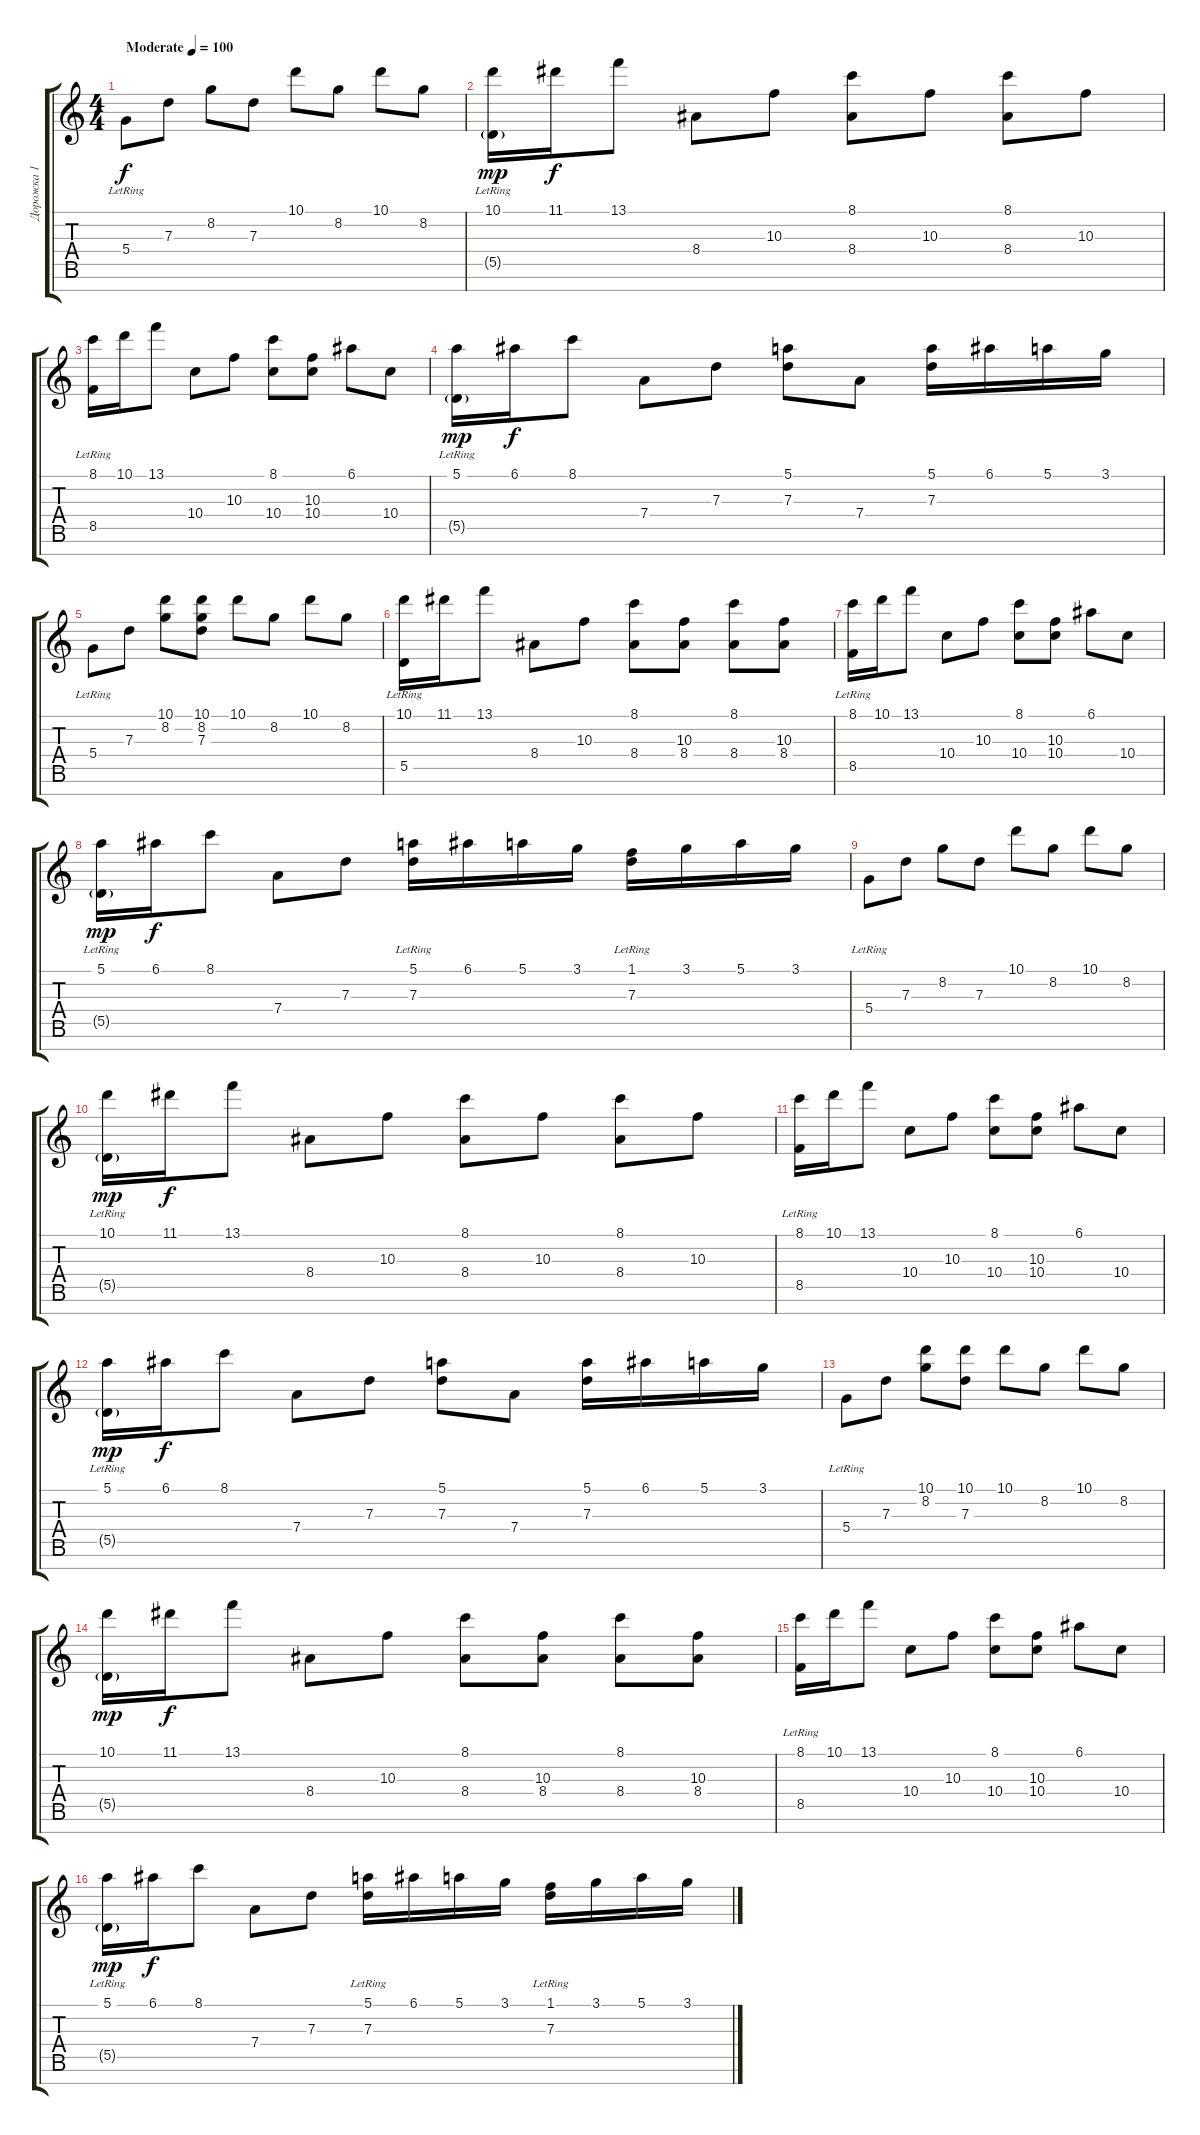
\track ("Дорожка 1" "Дорожка 1") {instrument acousticguitarsteel}
\staff {score tabs}
\tuning (E4 B3 G3 D3 A2 E2 B1) {hide}
\ts (4 4)
\tempo (100 "Moderate")
\clef g2
\ks c
5.4{lr}.8{dy f instrument acousticguitarsteel} 7.3.8 8.2.8 7.3.8 10.1.8 8.2.8 10.1.8 8.2.8 |
(10.1 5.5{g lr}).16{dy mp} 11.1.16{dy f} 13.1.8 8.4.8 10.3.8 (8.1 8.4).8 10.3.8 (8.1 8.4).8 10.3.8 |
(8.1 8.5{lr}).16 10.1.16 13.1.8 10.4.8 10.3.8 (8.1 10.4).8 (10.3 10.4).8 6.1.8 10.4.8 |
(5.1 5.5{g lr}).16{dy mp} 6.1.16{dy f} 8.1.8 7.4.8 7.3.8 (5.1 7.3).8 7.4.8 (5.1 7.3).16 6.1.16 5.1.16 3.1.16 |
5.4{lr}.8 7.3.8 (10.1 8.2).8 (10.1 8.2 7.3).8 10.1.8 8.2.8 10.1.8 8.2.8 |
(10.1 5.5{lr}).16 11.1.16 13.1.8 8.4.8 10.3.8 (8.1 8.4).8 (10.3 8.4).8 (8.1 8.4).8 (10.3 8.4).8 |
(8.1 8.5{lr}).16 10.1.16 13.1.8 10.4.8 10.3.8 (8.1 10.4).8 (10.3 10.4).8 6.1.8 10.4.8 |
(5.1 5.5{g lr}).16{dy mp} 6.1.16{dy f} 8.1.8 7.4.8 7.3.8 (5.1 7.3{lr}).16 6.1.16 5.1.16 3.1.16 (1.1 7.3{lr}).16 3.1.16 5.1.16 3.1.16 |
5.4{lr}.8 7.3.8 8.2.8 7.3.8 10.1.8 8.2.8 10.1.8 8.2.8 |
(10.1 5.5{g lr}).16{dy mp} 11.1.16{dy f} 13.1.8 8.4.8 10.3.8 (8.1 8.4).8 10.3.8 (8.1 8.4).8 10.3.8 |
(8.1 8.5{lr}).16 10.1.16 13.1.8 10.4.8 10.3.8 (8.1 10.4).8 (10.3 10.4).8 6.1.8 10.4.8 |
(5.1 5.5{g lr}).16{dy mp} 6.1.16{dy f} 8.1.8 7.4.8 7.3.8 (5.1 7.3).8 7.4.8 (5.1 7.3).16 6.1.16 5.1.16 3.1.16 |
5.4{lr}.8 7.3.8 (10.1 8.2).8 (10.1 7.3).8 10.1.8 8.2.8 10.1.8 8.2.8 |
(10.1 5.5{g}).16{dy mp} 11.1.16{dy f} 13.1.8 8.4.8 10.3.8 (8.1 8.4).8 (10.3 8.4).8 (8.1 8.4).8 (10.3 8.4).8 |
(8.1 8.5{lr}).16 10.1.16 13.1.8 10.4.8 10.3.8 (8.1 10.4).8 (10.3 10.4).8 6.1.8 10.4.8 |
(5.1 5.5{g lr}).16{dy mp} 6.1.16{dy f} 8.1.8 7.4.8 7.3.8 (5.1 7.3{lr}).16 6.1.16 5.1.16 3.1.16 (1.1 7.3{lr}).16 3.1.16 5.1.16 3.1.16
